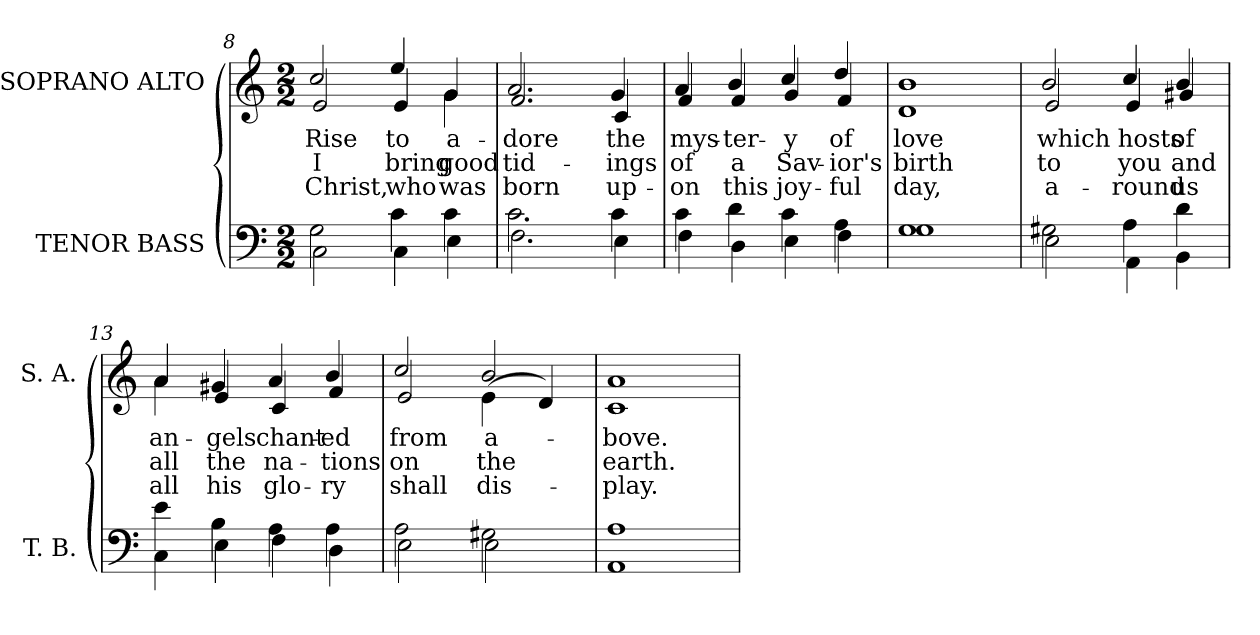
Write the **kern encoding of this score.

**kern	**kern	**text	**text	**text
*part2	*part1	*part1	*part1	*part1
*staff2	*staff1	*staff1	*staff1	*staff1
*I"TENOR BASS	*I"SOPRANO ALTO	*	*	*
*I'T. B.	*I'S. A.	*	*	*
!!LO:LB:g=z
*clefF4	*clefG2	*	*	*
*k[]	*k[]	*	*	*
*C:	*C:	*	*	*
*M2/2	*M2/2	*	*	*
=8	=8	=8	=8	=8
*^	*	*	*	*
!	!	!	!LO:LY:b:color=#000000	!LO:LY:b:color=#000000	!LO:LY:b:color=#000000
*	*	*^	*	*	*
2Gi\	2Ci\	2cci/	2ei/	Rise	I	Christ,
!	!	!	!	!LO:LY:b:color=#000000	!LO:LY:b:color=#000000	!LO:LY:b:color=#000000
4ci\	4Ci\	4eei/	4ei/	to	bring	who
!	!	!	!	!LO:LY:b:color=#000000	!LO:LY:b:color=#000000	!LO:LY:b:color=#000000
4ci\	4Ei\	4gi/	4gi\	a-	good	was
=9	=9	=9	=9	=9	=9	=9
!	!	!	!	!LO:LY:b:color=#000000	!LO:LY:b:color=#000000	!LO:LY:b:color=#000000
2.ci\	2.Fi\	2.ai/	2.fi/	-dore	tid-	born
!	!	!	!	!LO:LY:b:color=#000000	!LO:LY:b:color=#000000	!LO:LY:b:color=#000000
4ci\	4Ei\	4gi/	4ci/	the	-ings	up-
=10	=10	=10	=10	=10	=10	=10
!	!	!	!	!LO:LY:b:color=#000000	!LO:LY:b:color=#000000	!LO:LY:b:color=#000000
4ci\	4Fi\	4ai/	4fi/	mys-	of	-on
!	!	!	!	!LO:LY:b:color=#000000	!LO:LY:b:color=#000000	!LO:LY:b:color=#000000
4di\	4Di\	4bi/	4fi/	-ter-	a	this
!	!	!	!	!LO:LY:b:color=#000000	!LO:LY:b:color=#000000	!LO:LY:b:color=#000000
4ci\	4Ei\	4cci/	4gi/	-y	Sav-	joy-
!	!	!	!	!LO:LY:b:color=#000000	!LO:LY:b:color=#000000	!LO:LY:b:color=#000000
4Ai\	4Fi\	4ddi/	4fi/	of	-ior's	-ful
=11	=11	=11	=11	=11	=11	=11
!	!	!	!	!LO:LY:b:color=#000000	!LO:LY:b:color=#000000	!LO:LY:b:color=#000000
1Gi	1Gi	1bi	1di	love	birth	day,
!!LO:LB:g=z	!!
=12	=12	=12	=12	=12	=12	=12
!	!	!	!	!LO:LY:b:color=#000000	!LO:LY:b:color=#000000	!LO:LY:b:color=#000000
2G#Xi\	2Ei\	2bi/	2ei/	which	to	a-
!	!	!	!	!LO:LY:b:color=#000000	!LO:LY:b:color=#000000	!LO:LY:b:color=#000000
4Ai\	4AAi\	4cci/	4ei/	hosts	you	-round
!	!	!	!	!LO:LY:b:color=#000000	!LO:LY:b:color=#000000	!LO:LY:b:color=#000000
4di\	4BBi\	4bi/	4g#Xi/	of	and	us
=13	=13	=13	=13	=13	=13	=13
!	!	!	!	!LO:LY:b:color=#000000	!LO:LY:b:color=#000000	!LO:LY:b:color=#000000
4ei\	4Ci\	4ai/	4ai\	an-	all	all
!	!	!	!	!LO:LY:b:color=#000000	!LO:LY:b:color=#000000	!LO:LY:b:color=#000000
4Bi\	4Ei\	4g#Xi/	4ei/	-gels	the	his
!	!	!	!	!LO:LY:b:color=#000000	!LO:LY:b:color=#000000	!LO:LY:b:color=#000000
4Ai\	4Fi\	4ai/	4ci/	chant-	na-	glo-
!	!	!	!	!LO:LY:b:color=#000000	!LO:LY:b:color=#000000	!LO:LY:b:color=#000000
4Ai\	4Di\	4bi/	4fi/	-ed	-tions	-ry
=14	=14	=14	=14	=14	=14	=14
!	!	!	!	!LO:LY:b:color=#000000	!LO:LY:b:color=#000000	!LO:LY:b:color=#000000
2Ai\	2Ei\	2cci/	2ei/	from	on	shall
!	!	!	!	!LO:LY:b:color=#000000	!LO:LY:b:color=#000000	!LO:LY:b:color=#000000
2G#Xi\	2Ei\	2bi/	(4ei\	a-	the	dis-
.	.	.	4di/)	.	.	.
=15	=15	=15	=15	=15	=15	=15
!	!	!	!	!LO:LY:b:color=#000000	!LO:LY:b:color=#000000	!LO:LY:b:color=#000000
1Ai	1AAi	1ai	1ci	-bove.	earth.	-play.
*v	*v	*	*	*	*	*
*	*v	*v	*	*	*
=	=	=	=	=
*-	*-	*-	*-	*-
